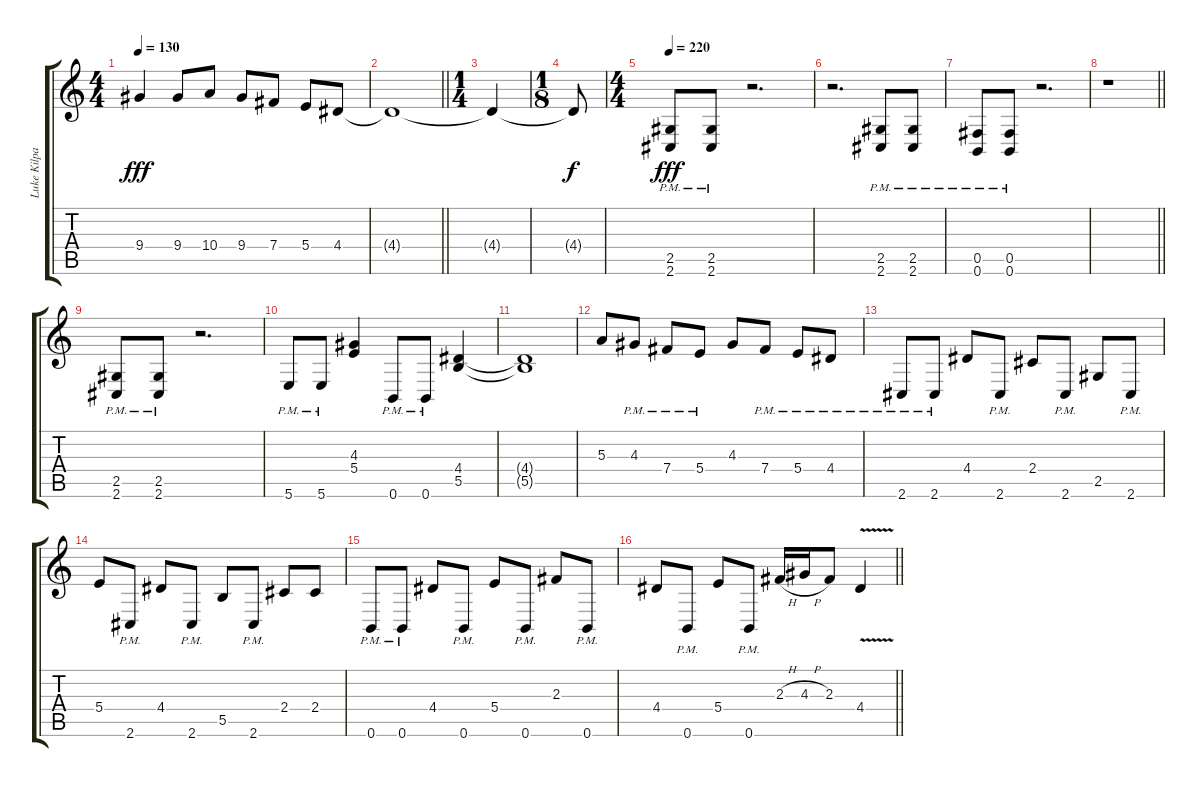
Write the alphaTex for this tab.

\track ("Luke Kilpatrick" "Luke Kilpa") {instrument distortionguitar}
\staff {score tabs}
\tuning (Db4 Ab3 E3 B2 Gb2 B1) {hide}
\ts (4 4)
\tempo 130
\clef g2
\ks c
9.4.4{dy fff} 9.4.8 10.4.8 9.4.8 7.4.8 5.4.8 4.4.8 |
\barLineRight lightlight
4.4{t}.1 |
\ts (1 4)
4.4{t}.4 |
\ts (1 8)
4.4{t}.8{dy f} |
\ts (4 4)
\tempo 220
(2.5{pm} 2.6{pm}).8{dy fff} (2.5{pm} 2.6{pm}).8 r.2{d} |
r.2{d} (2.5{pm} 2.6{pm}).8 (2.5{pm} 2.6{pm}).8 |
(0.5{pm} 0.6{pm}).8 (0.5{pm} 0.6{pm}).8 r.2{d} |
\barLineRight lightlight
r.1 |
(2.5{pm} 2.6{pm}).8 (2.5{pm} 2.6{pm}).8 r.2{d} |
5.6{pm}.8 5.6{pm}.8 (4.3 5.4).4 0.6{pm}.8 0.6{pm}.8 (4.4 5.5).4 |
(4.4{t} 5.5{t}).1 |
5.3.8 4.3{pm}.8 7.4{pm}.8 5.4{pm}.8 4.3.8 7.4{pm}.8 5.4{pm}.8 4.4{pm}.8 |
2.6{pm}.8 2.6{pm}.8 4.4.8 2.6{pm}.8 2.4.8 2.6{pm}.8 2.5.8 2.6{pm}.8 |
5.4.8 2.6{pm}.8 4.4.8 2.6{pm}.8 5.5.8 2.6{pm}.8 2.4.8 2.4.8 |
0.6{pm}.8 0.6{pm}.8 4.4.8 0.6{pm}.8 5.4.8 0.6{pm}.8 2.3.8 0.6{pm}.8 |
\barLineRight lightlight
4.4.8 0.6{pm}.8 5.4.8 0.6{pm}.8 2.3{h}.16 4.3{h}.16 2.3.8 4.4{v}.4
